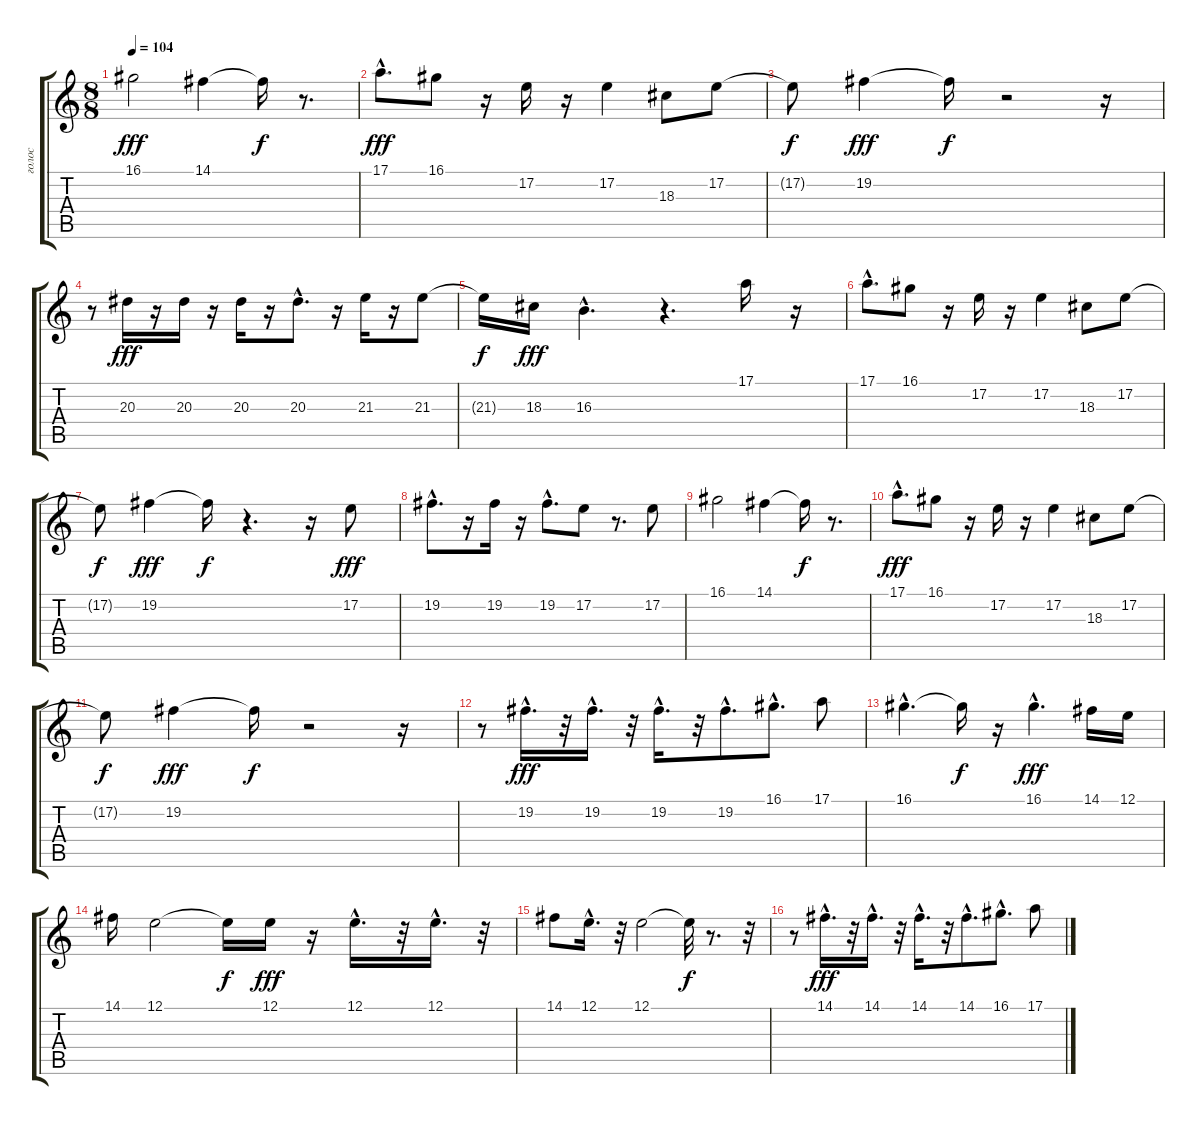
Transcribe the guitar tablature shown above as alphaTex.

\track ("голос" "голос") {instrument fx5brightness}
\staff {score tabs}
\tuning (E4 B3 G3 D3 A2 E2) {hide}
\ts (8 8)
\tempo 104
\clef g2
\ks c
16.1.2{dy fff} 14.1.4 14.1{t}.16{dy f} r.8{d} |
17.1{hac}.8{d dy fff} 16.1.8 r.16 17.2.16 r.16 17.2.4 18.3.8 17.2.8 |
17.2{t}.8{dy f} 19.2.4{dy fff} 19.2{t}.16{dy f} r.2 r.16 |
r.8 20.3.16{dy fff} r.16 20.3.16 r.16 20.3.16 r.16 20.3{hac}.8{d} r.16 21.3.16 r.16 21.3.8 |
21.3{t}.16{dy f} 18.3.16{dy fff} 16.3{hac}.4{d} r.4{d} 17.1.16 r.16 |
17.1{hac}.8{d} 16.1.8 r.16 17.2.16 r.16 17.2.4 18.3.8 17.2.8 |
17.2{t}.8{dy f} 19.2.4{dy fff} 19.2{t}.16{dy f} r.4{d} r.16 17.2.8{dy fff} |
19.2{hac}.8{d} r.16 19.2.16 r.16 19.2{hac}.8{d} 17.2.8 r.8{d} 17.2.8 |
16.1.2 14.1.4 14.1{t}.16{dy f} r.8{d} |
17.1{hac}.8{d dy fff} 16.1.8 r.16 17.2.16 r.16 17.2.4 18.3.8 17.2.8 |
17.2{t}.8{dy f} 19.2.4{dy fff} 19.2{t}.16{dy f} r.2 r.16 |
r.8 19.2{hac}.16{d dy fff} r.32 19.2{hac}.16{d} r.32 19.2{hac}.16{d} r.32 19.2{hac}.8{d} 16.1{hac}.8{d} 17.1.8 |
16.1{hac}.4{d} 16.1{t}.16{dy f} r.16 16.1{hac}.4{d dy fff} 14.1.16 12.1.16 |
14.1.16 12.1.2 12.1{t}.16{dy f} 12.1.16{dy fff} r.16 12.1{hac}.16{d} r.32 12.1{hac}.16{d} r.32 |
14.1.8 12.1{hac}.16{d} r.32 12.1.2 12.1{t}.32{dy f} r.8{d} r.32 |
r.8 14.1{hac}.16{d dy fff} r.32 14.1{hac}.16{d} r.32 14.1{hac}.16{d} r.32 14.1{hac}.8{d} 16.1{hac}.8{d} 17.1.8
